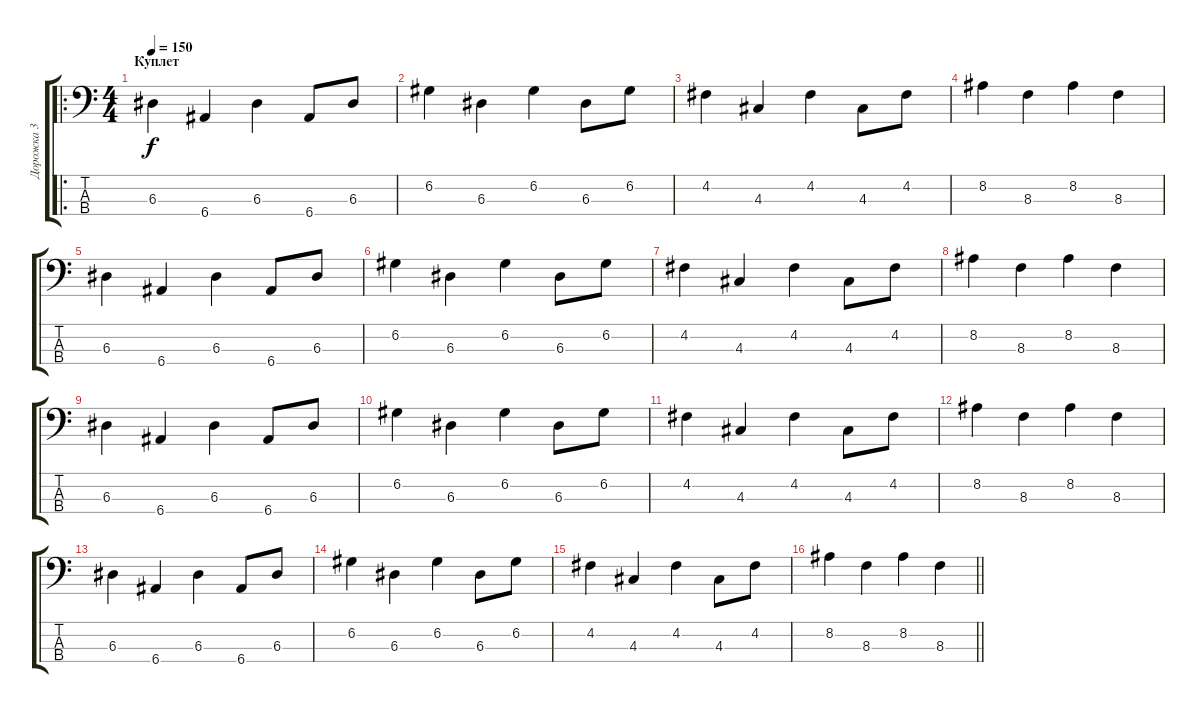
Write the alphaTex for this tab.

\track ("Дорожка 3" "Дорожка 3") {instrument electricbasspick}
\staff {score tabs}
\tuning (G2 D2 A1 E1) {hide}
\ro
\ts (4 4)
\section ("" "Куплет")
\tempo 150
\clef f4
\ks c
6.3.4{dy f} 6.4.4 6.3.4 6.4.8 6.3.8 |
6.2.4 6.3.4 6.2.4 6.3.8 6.2.8 |
4.2.4 4.3.4 4.2.4 4.3.8 4.2.8 |
8.2.4 8.3.4 8.2.4 8.3.4 |
6.3.4 6.4.4 6.3.4 6.4.8 6.3.8 |
6.2.4 6.3.4 6.2.4 6.3.8 6.2.8 |
4.2.4 4.3.4 4.2.4 4.3.8 4.2.8 |
8.2.4 8.3.4 8.2.4 8.3.4 |
6.3.4 6.4.4 6.3.4 6.4.8 6.3.8 |
6.2.4 6.3.4 6.2.4 6.3.8 6.2.8 |
4.2.4 4.3.4 4.2.4 4.3.8 4.2.8 |
8.2.4 8.3.4 8.2.4 8.3.4 |
6.3.4 6.4.4 6.3.4 6.4.8 6.3.8 |
6.2.4 6.3.4 6.2.4 6.3.8 6.2.8 |
4.2.4 4.3.4 4.2.4 4.3.8 4.2.8 |
\barLineRight lightlight
8.2.4 8.3.4 8.2.4 8.3.4
